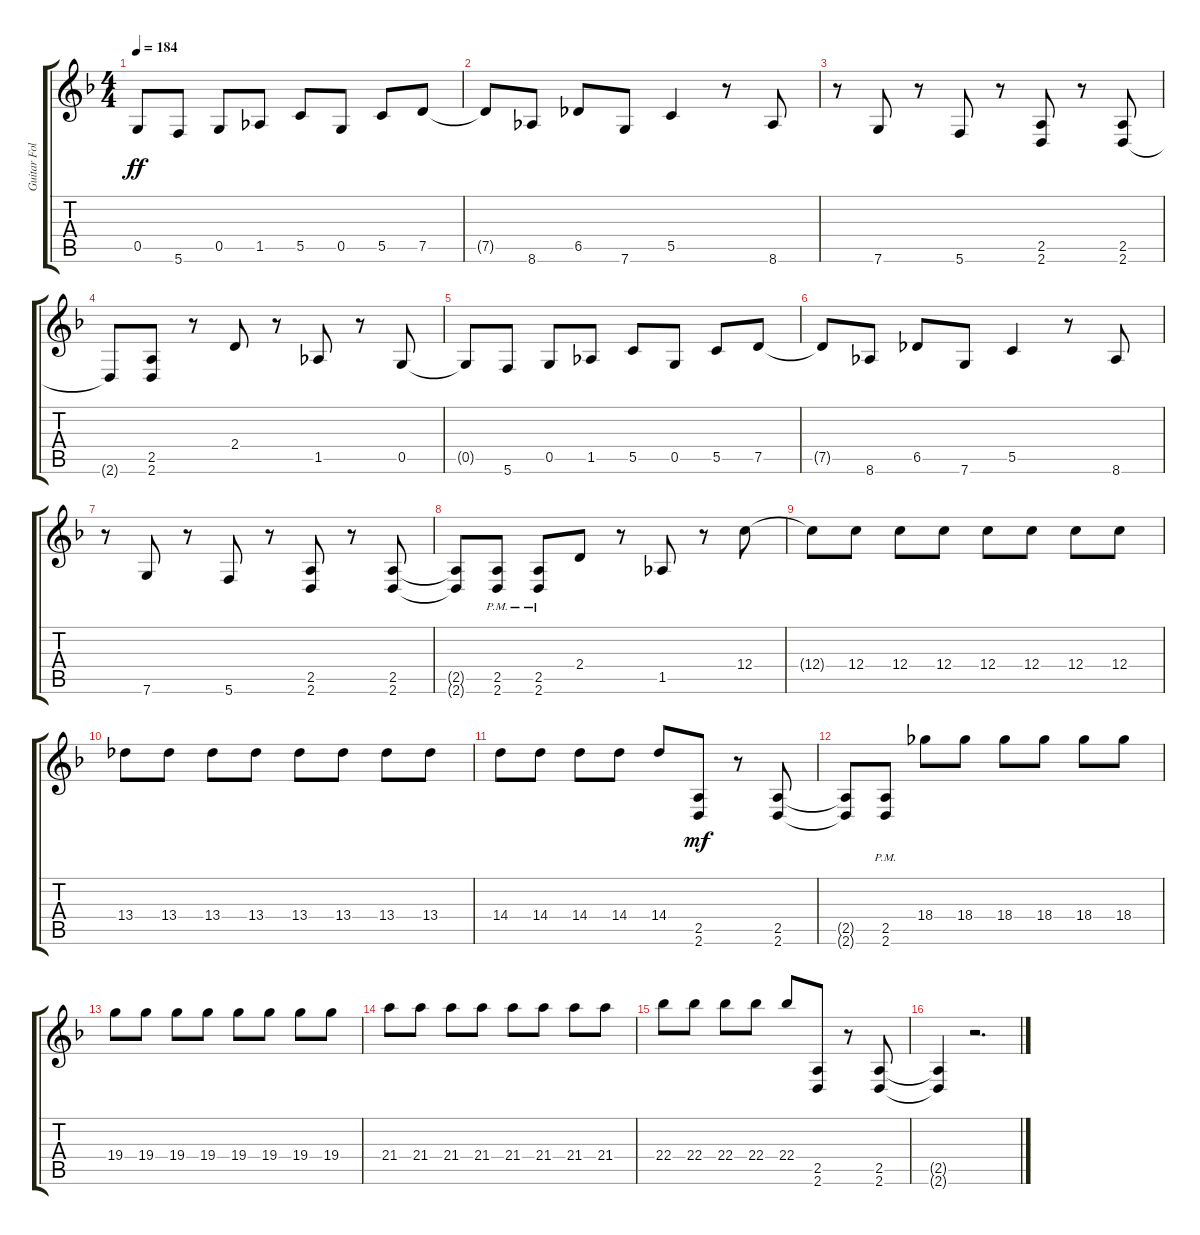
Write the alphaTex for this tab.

\track ("Guitar Folder L" "Guitar Fol") {instrument distortionguitar}
\staff {score tabs}
\tuning (D4 A3 F3 C3 G2 C2) {hide}
\ts (4 4)
\tempo 184
\clef g2
\ks dminor
0.5{t}.8{dy ff} 5.6.8 0.5.8 1.5.8 5.5.8 0.5.8 5.5.8 7.5.8 |
7.5{t}.8 8.6.8 6.5.8 7.6.8 5.5.4 r.8 8.6.8 |
r.8 7.6.8 r.8 5.6.8 r.8 (2.5 2.6).8 r.8 (2.5 2.6).8 |
2.6{t}.8 (2.5 2.6).8 r.8 2.4.8 r.8 1.5.8 r.8 0.5.8 |
0.5{t}.8 5.6.8 0.5.8 1.5.8 5.5.8 0.5.8 5.5.8 7.5.8 |
7.5{t}.8 8.6.8 6.5.8 7.6.8 5.5.4 r.8 8.6.8 |
r.8 7.6.8 r.8 5.6.8 r.8 (2.5 2.6).8 r.8 (2.5 2.6).8 |
(2.5{t} 2.6{t}).8 (2.5{pm} 2.6{pm}).8 (2.5{pm} 2.6{pm}).8 2.4.8 r.8 1.5.8 r.8 12.4.8 |
12.4{t}.8 12.4.8 12.4.8 12.4.8 12.4.8 12.4.8 12.4.8 12.4.8 |
13.4.8 13.4.8 13.4.8 13.4.8 13.4.8 13.4.8 13.4.8 13.4.8 |
14.4.8 14.4.8 14.4.8 14.4.8 14.4.8 (2.5 2.6).8{dy mf} r.8 (2.5 2.6).8 |
(2.5{t} 2.6{t}).8 (2.5{pm} 2.6).8 18.4.8 18.4.8 18.4.8 18.4.8 18.4.8 18.4.8 |
19.4.8 19.4.8 19.4.8 19.4.8 19.4.8 19.4.8 19.4.8 19.4.8 |
21.4.8 21.4.8 21.4.8 21.4.8 21.4.8 21.4.8 21.4.8 21.4.8 |
22.4.8 22.4.8 22.4.8 22.4.8 22.4.8 (2.5 2.6).8 r.8 (2.5 2.6).8 |
(2.5{t} 2.6{t}).4 r.2{d}
